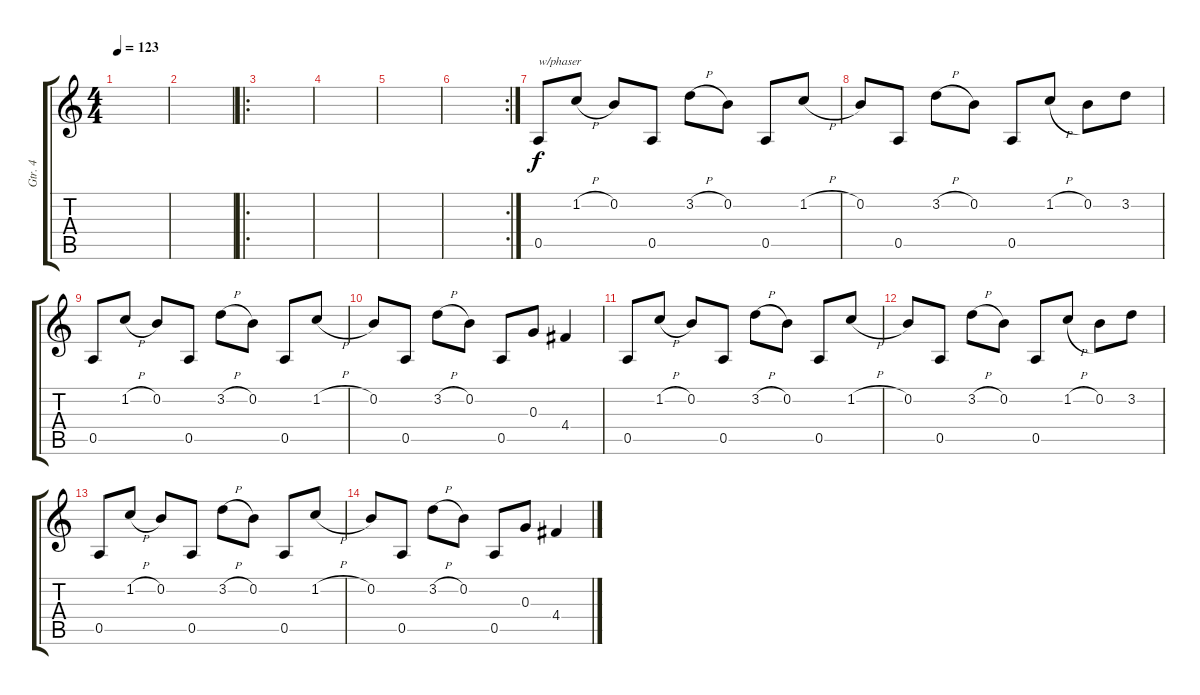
\track ("Gtr. 4" "Gtr. 4") {instrument electricguitarjazz}
\staff {score tabs}
\tuning (E4 B3 G3 D3 A2 E2) {hide}
\ts (4 4)
\tempo 123
\clef g2
\ks c
|
|
\ro
|
|
|
\rc 2
|
0.5.8{txt "w/phaser" volume 1} 1.2{h}.8 0.2.8 0.5.8 3.2{h}.8 0.2.8 0.5.8 1.2{h}.8 |
0.2.8 0.5.8 3.2{h}.8 0.2.8 0.5.8 1.2{h}.8 0.2.8 3.2.8 |
0.5.8 1.2{h}.8 0.2.8 0.5.8 3.2{h}.8 0.2.8 0.5.8 1.2{h}.8 |
0.2.8 0.5.8 3.2{h}.8 0.2.8 0.5.8 0.3.8 4.4.4 |
0.5.8 1.2{h}.8 0.2.8 0.5.8 3.2{h}.8 0.2.8 0.5.8 1.2{h}.8 |
0.2.8 0.5.8 3.2{h}.8 0.2.8 0.5.8 1.2{h}.8 0.2.8 3.2.8 |
0.5.8 1.2{h}.8 0.2.8 0.5.8 3.2{h}.8 0.2.8 0.5.8 1.2{h}.8 |
0.2.8 0.5.8 3.2{h}.8 0.2.8 0.5.8 0.3.8 4.4.4
